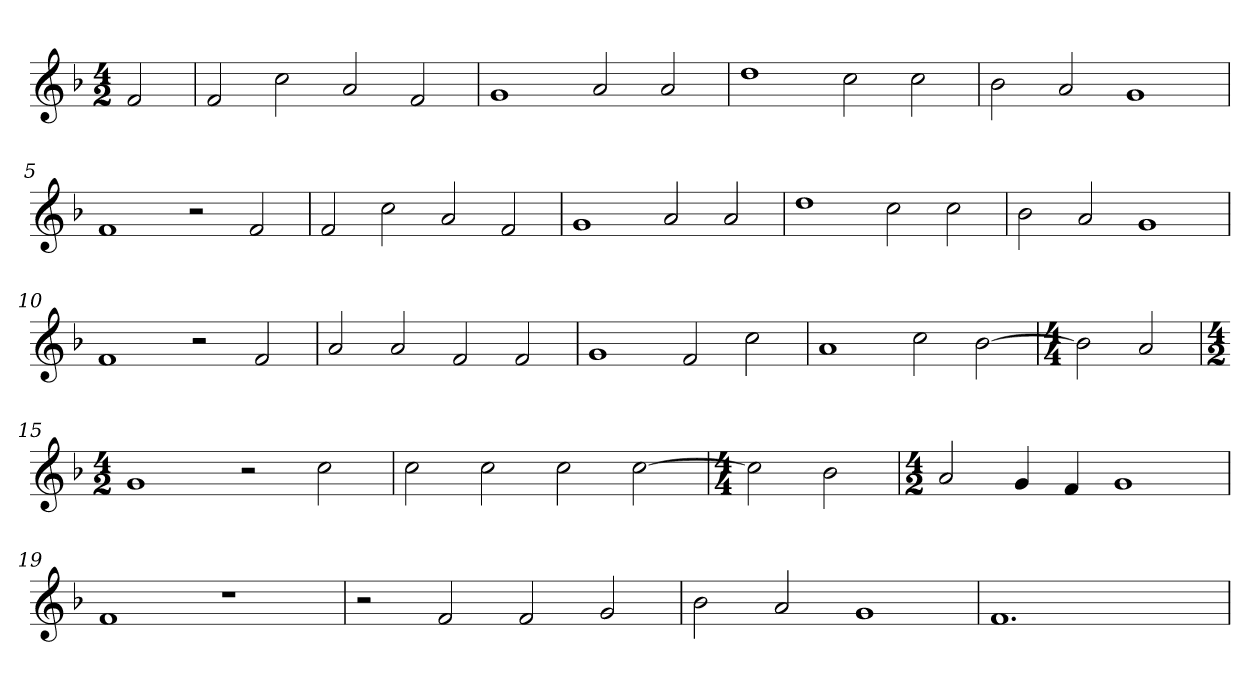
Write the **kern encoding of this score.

**kern
*part1
*staff1
*clefG2
*k[b-]
*F:
*M4/2
=
2f
=1
2f
2cc
2a
2f
=2
1g
2a
2a
=3
1dd
2cc
2cc
=4
2b-
2a
1g
=5
1f
2r
2f
=6
2f
2cc
2a
2f
=7
1g
2a
2a
=8
1dd
2cc
2cc
=9
2b-
2a
1g
=10
1f
2r
2f
=11
2a
2a
2f
2f
=12
1g
2f
2cc
=13
1a
2cc
[2b-
=14
*M4/4
2b-]
2a
=15
*M4/2
1g
2r
2cc
=16
2cc
2cc
2cc
[2cc
=17
*M4/4
2cc]
2b-
=18
*M4/2
2a
4g
4f
1g
=19
1f
1r
=20
2r
2f
2f
2g
=21
2b-
2a
1g
=22
1.f
2ryy
=
*-
